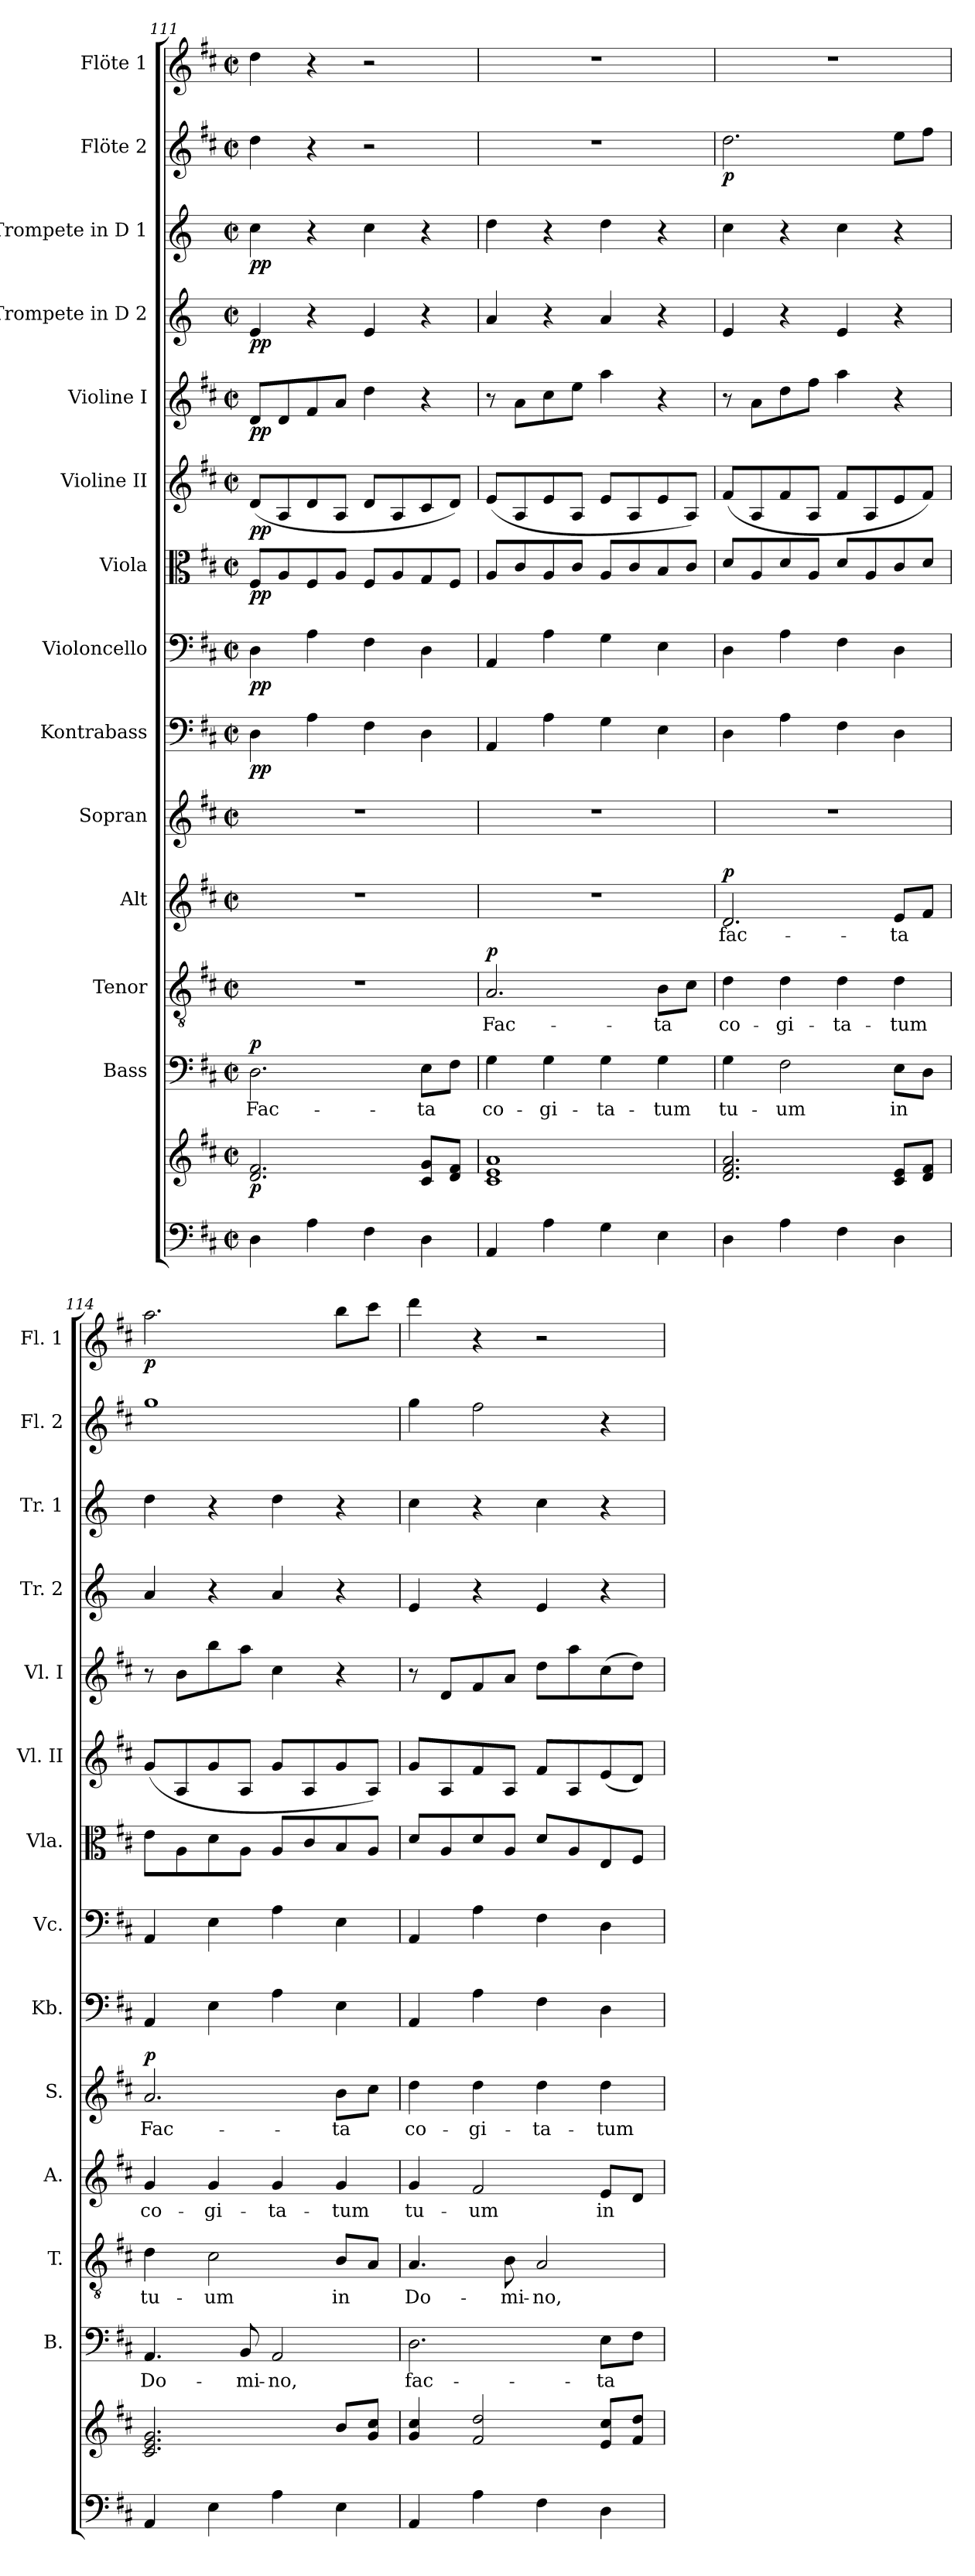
**kern	**kern	**dynam	**kern	**text	**dynam	**kern	**text	**dynam	**kern	**text	**dynam	**kern	**text	**dynam	**kern	**dynam	**kern	**dynam	**kern	**dynam	**kern	**dynam	**kern	**dynam	**kern	**dynam	**kern	**dynam	**kern	**dynam	**kern	**dynam
*part14	*part14	*part14	*part13	*part13	*part13	*part12	*part12	*part12	*part11	*part11	*part11	*part10	*part10	*part10	*part9	*part9	*part8	*part8	*part7	*part7	*part6	*part6	*part5	*part5	*part4	*part4	*part3	*part3	*part2	*part2	*part1	*part1
*staff15	*staff14	*staff14/15	*staff13	*staff13	*staff13	*staff12	*staff12	*staff12	*staff11	*staff11	*staff11	*staff10	*staff10	*staff10	*staff9	*staff9	*staff8	*staff8	*staff7	*staff7	*staff6	*staff6	*staff5	*staff5	*staff4	*staff4	*staff3	*staff3	*staff2	*staff2	*staff1	*staff1
*	*	*	*I"Bass	*	*	*I"Tenor	*	*	*I"Alt	*	*	*I"Sopran	*	*	*I"Kontrabass	*	*I"Violoncello	*	*I"Viola	*	*I"Violine II	*	*I"Violine I	*	*I"Trompete in D 2	*	*I"Trompete in D 1	*	*I"Flöte 2	*	*I"Flöte 1	*
*	*	*	*I'B.	*	*	*I'T.	*	*	*I'A.	*	*	*I'S.	*	*	*I'Kb.	*	*I'Vc.	*	*I'Vla.	*	*I'Vl. II	*	*I'Vl. I	*	*I'Tr. 2	*	*I'Tr. 1	*	*I'Fl. 2	*	*I'Fl. 1	*
!!LO:PB:g=z
*clefF4	*clefG2	*	*clefF4	*	*	*clefGv2	*	*	*clefG2	*	*	*clefG2	*	*	*clefF4	*	*clefF4	*	*clefC3	*	*clefG2	*	*clefG2	*	*clefG2	*	*clefG2	*	*clefG2	*	*clefG2	*
*	*	*	*	*	*	*	*	*	*	*	*	*	*	*	*ITrd7c12	*	*	*	*	*	*	*	*	*	*ITrd-1c-2	*	*ITrd-1c-2	*	*	*	*	*
*k[f#c#]	*k[f#c#]	*	*k[f#c#]	*	*	*k[f#c#]	*	*	*k[f#c#]	*	*	*k[f#c#]	*	*	*k[f#c#]	*	*k[f#c#]	*	*k[f#c#]	*	*k[f#c#]	*	*k[f#c#]	*	*k[f#c#]	*	*k[f#c#]	*	*k[f#c#]	*	*k[f#c#]	*
*D:	*D:	*	*D:	*	*	*D:	*	*	*D:	*	*	*D:	*	*	*D:	*	*D:	*	*D:	*	*D:	*	*D:	*	*D:	*	*D:	*	*D:	*	*D:	*
*M2/2	*M2/2	*	*M2/2	*	*	*M2/2	*	*	*M2/2	*	*	*M2/2	*	*	*M2/2	*	*M2/2	*	*M2/2	*	*M2/2	*	*M2/2	*	*M2/2	*	*M2/2	*	*M2/2	*	*M2/2	*
*met(c|)	*met(c|)	*	*met(c|)	*	*	*met(c|)	*	*	*met(c|)	*	*	*met(c|)	*	*	*met(c|)	*	*met(c|)	*	*met(c|)	*	*met(c|)	*	*met(c|)	*	*met(c|)	*	*met(c|)	*	*met(c|)	*	*met(c|)	*
=111	=111	=111	=111	=111	=111	=111	=111	=111	=111	=111	=111	=111	=111	=111	=111	=111	=111	=111	=111	=111	=111	=111	=111	=111	=111	=111	=111	=111	=111	=111	=111	=111
!	!	!LO:DY:b	!	!LO:LY:b	!LO:DY:a	!	!	!	!	!	!	!	!	!	!	!LO:DY:b	!	!LO:DY:b	!	!LO:DY:b	!	!LO:DY:b	!	!LO:DY:b	!	!LO:DY:b	!	!LO:DY:b	!	!	!	!
4D\	2.d/ 2.f#/	p	2.D\	Fac-	p	1r	.	.	1r	.	.	1r	.	.	4DD\	pp	4D\	pp	8F#/L	pp	(<8d/L	pp	8d/L	pp	4f#/	pp	4dd\	pp	4dd\	.	4dd\	.
.	.	.	.	.	.	.	.	.	.	.	.	.	.	.	.	.	.	.	8A/	.	8A/	.	8d/	.	.	.	.	.	.	.	.	.
4A\	.	.	.	.	.	.	.	.	.	.	.	.	.	.	4AA\	.	4A\	.	8F#/	.	8d/	.	8f#/	.	4r	.	4r	.	4r	.	4r	.
.	.	.	.	.	.	.	.	.	.	.	.	.	.	.	.	.	.	.	8A/J	.	8A/J	.	8a/J	.	.	.	.	.	.	.	.	.
4F#\	.	.	.	.	.	.	.	.	.	.	.	.	.	.	4FF#\	.	4F#\	.	8F#/L	.	8d/L	.	4dd\	.	4f#/	.	4dd\	.	2r	.	2r	.
.	.	.	.	.	.	.	.	.	.	.	.	.	.	.	.	.	.	.	8A/	.	8A/	.	.	.	.	.	.	.	.	.	.	.
!	!	!	!	!LO:LY:b	!	!	!	!	!	!	!	!	!	!	!	!	!	!	!	!	!	!	!	!	!	!	!	!	!	!	!	!
4D\	8c#/ 8g/L	.	8E\L	-ta	.	.	.	.	.	.	.	.	.	.	4DD\	.	4D\	.	8G/	.	8c#/	.	4r	.	4r	.	4r	.	.	.	.	.
.	8d/ 8f#/J	.	8F#\J	.	.	.	.	.	.	.	.	.	.	.	.	.	.	.	8F#/J	.	8d/J)	.	.	.	.	.	.	.	.	.	.	.
=112	=112	=112	=112	=112	=112	=112	=112	=112	=112	=112	=112	=112	=112	=112	=112	=112	=112	=112	=112	=112	=112	=112	=112	=112	=112	=112	=112	=112	=112	=112	=112	=112
!	!	!	!	!LO:LY:b	!	!	!LO:LY:b	!LO:DY:a	!	!	!	!	!	!	!	!	!	!	!	!	!	!	!	!	!	!	!	!	!	!	!	!
4AA/	1c# 1e 1a	.	4G\	co-	.	2.A/	Fac-	p	1r	.	.	1r	.	.	4AAA/	.	4AA/	.	8A/L	.	(<8e/L	.	8r	.	4b/	.	4ee\	.	1r	.	1r	.
.	.	.	.	.	.	.	.	.	.	.	.	.	.	.	.	.	.	.	8c#/	.	8A/	.	8a\L	.	.	.	.	.	.	.	.	.
!	!	!	!	!LO:LY:b	!	!	!	!	!	!	!	!	!	!	!	!	!	!	!	!	!	!	!	!	!	!	!	!	!	!	!	!
4A\	.	.	4G\	-gi-	.	.	.	.	.	.	.	.	.	.	4AA\	.	4A\	.	8A/	.	8e/	.	8cc#\	.	4r	.	4r	.	.	.	.	.
.	.	.	.	.	.	.	.	.	.	.	.	.	.	.	.	.	.	.	8c#/J	.	8A/J	.	8ee\J	.	.	.	.	.	.	.	.	.
!	!	!	!	!LO:LY:b	!	!	!	!	!	!	!	!	!	!	!	!	!	!	!	!	!	!	!	!	!	!	!	!	!	!	!	!
4G\	.	.	4G\	-ta-	.	.	.	.	.	.	.	.	.	.	4GG\	.	4G\	.	8A/L	.	8e/L	.	4aa\	.	4b/	.	4ee\	.	.	.	.	.
.	.	.	.	.	.	.	.	.	.	.	.	.	.	.	.	.	.	.	8c#/	.	8A/	.	.	.	.	.	.	.	.	.	.	.
!	!	!	!	!LO:LY:b	!	!	!LO:LY:b	!	!	!	!	!	!	!	!	!	!	!	!	!	!	!	!	!	!	!	!	!	!	!	!	!
4E\	.	.	4G\	-tum	.	8B\L	-ta	.	.	.	.	.	.	.	4EE\	.	4E\	.	8B/	.	8e/	.	4r	.	4r	.	4r	.	.	.	.	.
.	.	.	.	.	.	8c#\J	.	.	.	.	.	.	.	.	.	.	.	.	8c#/J	.	8A/J)	.	.	.	.	.	.	.	.	.	.	.
=113	=113	=113	=113	=113	=113	=113	=113	=113	=113	=113	=113	=113	=113	=113	=113	=113	=113	=113	=113	=113	=113	=113	=113	=113	=113	=113	=113	=113	=113	=113	=113	=113
!	!	!	!	!LO:LY:b	!	!	!LO:LY:b	!	!	!LO:LY:b	!LO:DY:a	!	!	!	!	!	!	!	!	!	!	!	!	!	!	!	!	!	!	!LO:DY:b	!	!
4D\	2.d/ 2.f#/ 2.a/	.	4G\	tu-	.	4d\	co-	.	2.d/	fac-	p	1r	.	.	4DD\	.	4D\	.	8d/L	.	(<8f#/L	.	8r	.	4f#/	.	4dd\	.	2.dd\	p	1r	.
.	.	.	.	.	.	.	.	.	.	.	.	.	.	.	.	.	.	.	8A/	.	8A/	.	8a\L	.	.	.	.	.	.	.	.	.
!	!	!	!	!LO:LY:b	!	!	!LO:LY:b	!	!	!	!	!	!	!	!	!	!	!	!	!	!	!	!	!	!	!	!	!	!	!	!	!
4A\	.	.	2F#\	-um	.	4d\	-gi-	.	.	.	.	.	.	.	4AA\	.	4A\	.	8d/	.	8f#/	.	8dd\	.	4r	.	4r	.	.	.	.	.
.	.	.	.	.	.	.	.	.	.	.	.	.	.	.	.	.	.	.	8A/J	.	8A/J	.	8ff#\J	.	.	.	.	.	.	.	.	.
!	!	!	!	!	!	!	!LO:LY:b	!	!	!	!	!	!	!	!	!	!	!	!	!	!	!	!	!	!	!	!	!	!	!	!	!
4F#\	.	.	.	.	.	4d\	-ta-	.	.	.	.	.	.	.	4FF#\	.	4F#\	.	8d/L	.	8f#/L	.	4aa\	.	4f#/	.	4dd\	.	.	.	.	.
.	.	.	.	.	.	.	.	.	.	.	.	.	.	.	.	.	.	.	8A/	.	8A/	.	.	.	.	.	.	.	.	.	.	.
!	!	!	!	!LO:LY:b	!	!	!LO:LY:b	!	!	!LO:LY:b	!	!	!	!	!	!	!	!	!	!	!	!	!	!	!	!	!	!	!	!	!	!
4D\	8c#/ 8e/L	.	8E\L	in	.	4d\	-tum	.	8e/L	-ta	.	.	.	.	4DD\	.	4D\	.	8c#/	.	8e/	.	4r	.	4r	.	4r	.	8ee\L	.	.	.
.	8d/ 8f#/J	.	8D\J	.	.	.	.	.	8f#/J	.	.	.	.	.	.	.	.	.	8d/J	.	8f#/J)	.	.	.	.	.	.	.	8ff#\J	.	.	.
=114	=114	=114	=114	=114	=114	=114	=114	=114	=114	=114	=114	=114	=114	=114	=114	=114	=114	=114	=114	=114	=114	=114	=114	=114	=114	=114	=114	=114	=114	=114	=114	=114
!	!	!	!	!LO:LY:b	!	!	!LO:LY:b	!	!	!LO:LY:b	!	!	!LO:LY:b	!LO:DY:a	!	!	!	!	!	!	!	!	!	!	!	!	!	!	!	!	!	!LO:DY:b
4AA/	2.c#/ 2.e/ 2.g/	.	4.AA/	Do-	.	4d\	tu-	.	4g/	co-	.	2.a/	Fac-	p	4AAA/	.	4AA/	.	8e\L	.	(<8g/L	.	8r	.	4b/	.	4ee\	.	1gg	.	2.aa\	p
.	.	.	.	.	.	.	.	.	.	.	.	.	.	.	.	.	.	.	8A\	.	8A/	.	8b\L	.	.	.	.	.	.	.	.	.
!	!	!	!	!	!	!	!LO:LY:b	!	!	!LO:LY:b	!	!	!	!	!	!	!	!	!	!	!	!	!	!	!	!	!	!	!	!	!	!
4E\	.	.	.	.	.	2c#\	-um	.	4g/	-gi-	.	.	.	.	4EE\	.	4E\	.	8d\	.	8g/	.	8bb\	.	4r	.	4r	.	.	.	.	.
!	!	!	!	!LO:LY:b	!	!	!	!	!	!	!	!	!	!	!	!	!	!	!	!	!	!	!	!	!	!	!	!	!	!	!	!
.	.	.	8BB/	-mi-	.	.	.	.	.	.	.	.	.	.	.	.	.	.	8A\J	.	8A/J	.	8aa\J	.	.	.	.	.	.	.	.	.
!	!	!	!	!LO:LY:b	!	!	!	!	!	!LO:LY:b	!	!	!	!	!	!	!	!	!	!	!	!	!	!	!	!	!	!	!	!	!	!
4A\	.	.	2AA/	-no,	.	.	.	.	4g/	-ta-	.	.	.	.	4AA\	.	4A\	.	8A/L	.	8g/L	.	4cc#\	.	4b/	.	4ee\	.	.	.	.	.
.	.	.	.	.	.	.	.	.	.	.	.	.	.	.	.	.	.	.	8c#/	.	8A/	.	.	.	.	.	.	.	.	.	.	.
!	!	!	!	!	!	!	!LO:LY:b	!	!	!LO:LY:b	!	!	!LO:LY:b	!	!	!	!	!	!	!	!	!	!	!	!	!	!	!	!	!	!	!
4E\	8b/L	.	.	.	.	8B/L	in	.	4g/	-tum	.	8b\L	-ta	.	4EE\	.	4E\	.	8B/	.	8g/	.	4r	.	4r	.	4r	.	.	.	8bb\L	.
.	8g/ 8cc#/J	.	.	.	.	8A/J	.	.	.	.	.	8cc#\J	.	.	.	.	.	.	8A/J	.	8A/J)	.	.	.	.	.	.	.	.	.	8ccc#\J	.
=115	=115	=115	=115	=115	=115	=115	=115	=115	=115	=115	=115	=115	=115	=115	=115	=115	=115	=115	=115	=115	=115	=115	=115	=115	=115	=115	=115	=115	=115	=115	=115	=115
!	!	!	!	!LO:LY:b	!	!	!LO:LY:b	!	!	!LO:LY:b	!	!	!LO:LY:b	!	!	!	!	!	!	!	!	!	!	!	!	!	!	!	!	!	!	!
4AA/	4g/ 4cc#/	.	2.D\	fac-	.	4.A/	Do-	.	4g/	tu-	.	4dd\	co-	.	4AAA/	.	4AA/	.	8d/L	.	8g/L	.	8r	.	4f#/	.	4dd\	.	4gg\	.	4ddd\	.
.	.	.	.	.	.	.	.	.	.	.	.	.	.	.	.	.	.	.	8A/	.	8A/	.	8d/L	.	.	.	.	.	.	.	.	.
!	!	!	!	!	!	!	!	!	!	!LO:LY:b	!	!	!LO:LY:b	!	!	!	!	!	!	!	!	!	!	!	!	!	!	!	!	!	!	!
4A\	2f#/ 2dd/	.	.	.	.	.	.	.	2f#/	-um	.	4dd\	-gi-	.	4AA\	.	4A\	.	8d/	.	8f#/	.	8f#/	.	4r	.	4r	.	2ff#\	.	4r	.
!	!	!	!	!	!	!	!LO:LY:b	!	!	!	!	!	!	!	!	!	!	!	!	!	!	!	!	!	!	!	!	!	!	!	!	!
.	.	.	.	.	.	8B\	-mi-	.	.	.	.	.	.	.	.	.	.	.	8A/J	.	8A/J	.	8a/J	.	.	.	.	.	.	.	.	.
!	!	!	!	!	!	!	!LO:LY:b	!	!	!	!	!	!LO:LY:b	!	!	!	!	!	!	!	!	!	!	!	!	!	!	!	!	!	!	!
4F#\	.	.	.	.	.	2A/	-no,	.	.	.	.	4dd\	-ta-	.	4FF#\	.	4F#\	.	8d/L	.	8f#/L	.	8dd\L	.	4f#/	.	4dd\	.	.	.	2r	.
.	.	.	.	.	.	.	.	.	.	.	.	.	.	.	.	.	.	.	8A/	.	8A/	.	8aa\	.	.	.	.	.	.	.	.	.
!	!	!	!	!LO:LY:b	!	!	!	!	!	!LO:LY:b	!	!	!LO:LY:b	!	!	!	!	!	!	!	!	!	!	!	!	!	!	!	!	!	!	!
4D\	8e/ 8cc#/L	.	8E\L	-ta	.	.	.	.	8e/L	in	.	4dd\	-tum	.	4DD\	.	4D\	.	8E/	.	(<8e/	.	(>8cc#\	.	4r	.	4r	.	4r	.	.	.
.	8f#/ 8dd/J	.	8F#\J	.	.	.	.	.	8d/J	.	.	.	.	.	.	.	.	.	8F#/J	.	8d/J)	.	8dd\J)	.	.	.	.	.	.	.	.	.
=	=	=	=	=	=	=	=	=	=	=	=	=	=	=	=	=	=	=	=	=	=	=	=	=	=	=	=	=	=	=	=	=
*-	*-	*-	*-	*-	*-	*-	*-	*-	*-	*-	*-	*-	*-	*-	*-	*-	*-	*-	*-	*-	*-	*-	*-	*-	*-	*-	*-	*-	*-	*-	*-	*-
